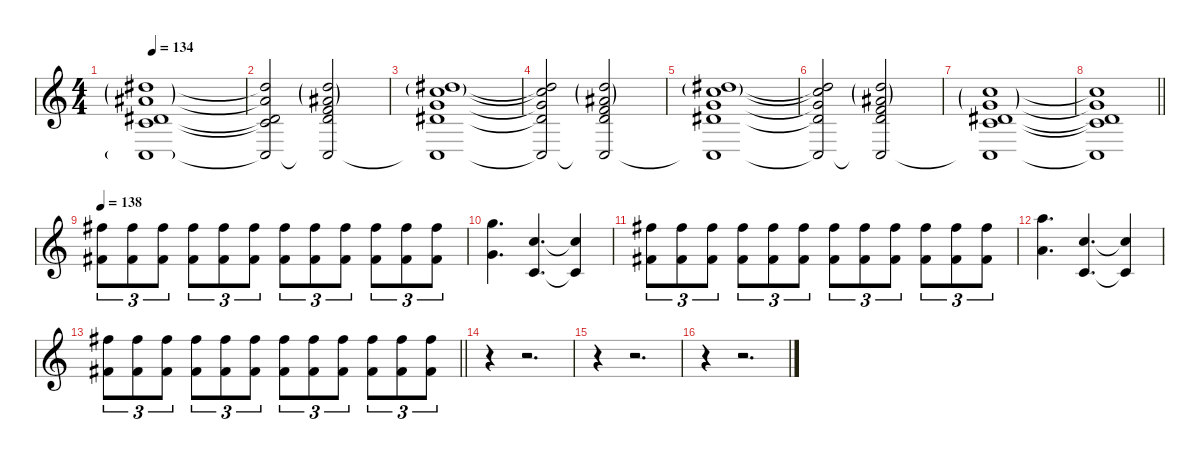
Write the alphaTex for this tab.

\defaultSystemsLayout 4
\hideDynamics
\bracketExtendMode nobrackets
\singleTrackTrackNamePolicy hidden
\multiTrackTrackNamePolicy hidden
\otherSystemsTrackNameOrientation horizontal
\track ("Jamie Meyer" "vln.") {instrument stringensemble1}
\staff {score}
\tuning (E4 C4 G3 C3 G2 C2)
\ts (4 4)
\tempo 134
\clef g2
\ks c
(11.1{g acc #} 10.2{g acc #} 8.3{acc #} 12.4 12.6{g}).1{dy f beam Up} |
(11.1{t acc #} 10.2{t acc #} 8.3{t acc #} 12.4{t} 12.6{t}).2{beam Up} (10.1{g} 10.2{g acc #} 10.3 14.4 12.6{t}).2{beam Up} |
(11.1{g acc #} 12.2{g} 12.3 15.4{acc #} 12.6{t}).1{beam Up} |
(11.1{t acc #} 12.2{t} 12.3{t} 15.4{t acc #} 12.6{t}).2{beam Up} (10.1{g} 10.2{g acc #} 10.3 14.4 12.6{t}).2{beam Up} |
(11.1{g acc #} 12.2{g} 12.3 15.4{acc #} 12.6{t}).1{beam Up} |
(11.1{t acc #} 12.2{t} 12.3{t} 15.4{t acc #} 12.6{t}).2{beam Up} (10.1{g} 10.2{g acc #} 10.3 14.4 12.6{t}).2{beam Up} |
(8.1{g} 7.2{g} 8.3{acc #} 12.4 12.6{t}).1{beam Up} |
\barLineRight lightlight
(8.1{t} 7.2{t} 8.3{t acc #} 12.4{t} 12.6{t}).1{beam Up} |
\tempo 138
(14.1{acc #} 11.3{acc #}).8{tu (3 2) beam Down} (14.1{acc #} 11.3{acc #}).8{tu (3 2) beam Down} (14.1{acc #} 11.3{acc #}).8{tu (3 2) beam Down} (14.1{acc #} 11.3{acc #}).8{tu (3 2) beam Down} (14.1{acc #} 11.3{acc #}).8{tu (3 2) beam Down} (14.1{acc #} 11.3{acc #}).8{tu (3 2) beam Down} (14.1{acc #} 11.3{acc #}).8{tu (3 2) beam Down} (14.1{acc #} 11.3{acc #}).8{tu (3 2) beam Down} (14.1{acc #} 11.3{acc #}).8{tu (3 2) beam Down} (14.1{acc #} 11.3{acc #}).8{tu (3 2) beam Down} (14.1{acc #} 11.3{acc #}).8{tu (3 2) beam Down} (14.1{acc #} 11.3{acc #}).8{tu (3 2) beam Down} |
(15.1 12.3).4{d beam Down} (8.1 5.3).4{d beam Up} (8.1{t} 5.3{t}).4{beam Up} |
(14.1{acc #} 11.3{acc #}).8{tu (3 2) beam Down} (14.1{acc #} 11.3{acc #}).8{tu (3 2) beam Down} (14.1{acc #} 11.3{acc #}).8{tu (3 2) beam Down} (14.1{acc #} 11.3{acc #}).8{tu (3 2) beam Down} (14.1{acc #} 11.3{acc #}).8{tu (3 2) beam Down} (14.1{acc #} 11.3{acc #}).8{tu (3 2) beam Down} (14.1{acc #} 11.3{acc #}).8{tu (3 2) beam Down} (14.1{acc #} 11.3{acc #}).8{tu (3 2) beam Down} (14.1{acc #} 11.3{acc #}).8{tu (3 2) beam Down} (14.1{acc #} 11.3{acc #}).8{tu (3 2) beam Down} (14.1{acc #} 11.3{acc #}).8{tu (3 2) beam Down} (14.1{acc #} 11.3{acc #}).8{tu (3 2) beam Down} |
(17.1 14.3).4{d beam Down} (8.1 5.3).4{d beam Up} (8.1{t} 5.3{t}).4{beam Up} |
\barLineRight lightlight
(14.1{acc #} 11.3{acc #}).8{tu (3 2) beam Down} (14.1{acc #} 11.3{acc #}).8{tu (3 2) beam Down} (14.1{acc #} 11.3{acc #}).8{tu (3 2) beam Down} (14.1{acc #} 11.3{acc #}).8{tu (3 2) beam Down} (14.1{acc #} 11.3{acc #}).8{tu (3 2) beam Down} (14.1{acc #} 11.3{acc #}).8{tu (3 2) beam Down} (14.1{acc #} 11.3{acc #}).8{tu (3 2) beam Down} (14.1{acc #} 11.3{acc #}).8{tu (3 2) beam Down} (14.1{acc #} 11.3{acc #}).8{tu (3 2) beam Down} (14.1{acc #} 11.3{acc #}).8{tu (3 2) beam Down} (14.1{acc #} 11.3{acc #}).8{tu (3 2) beam Down} (14.1{acc #} 11.3{acc #}).8{tu (3 2) beam Down} |
r.4{beam Down} r.2{d beam Down} |
r.4{beam Down} r.2{d beam Down} |
r.4{beam Down} r.2{d beam Down}
